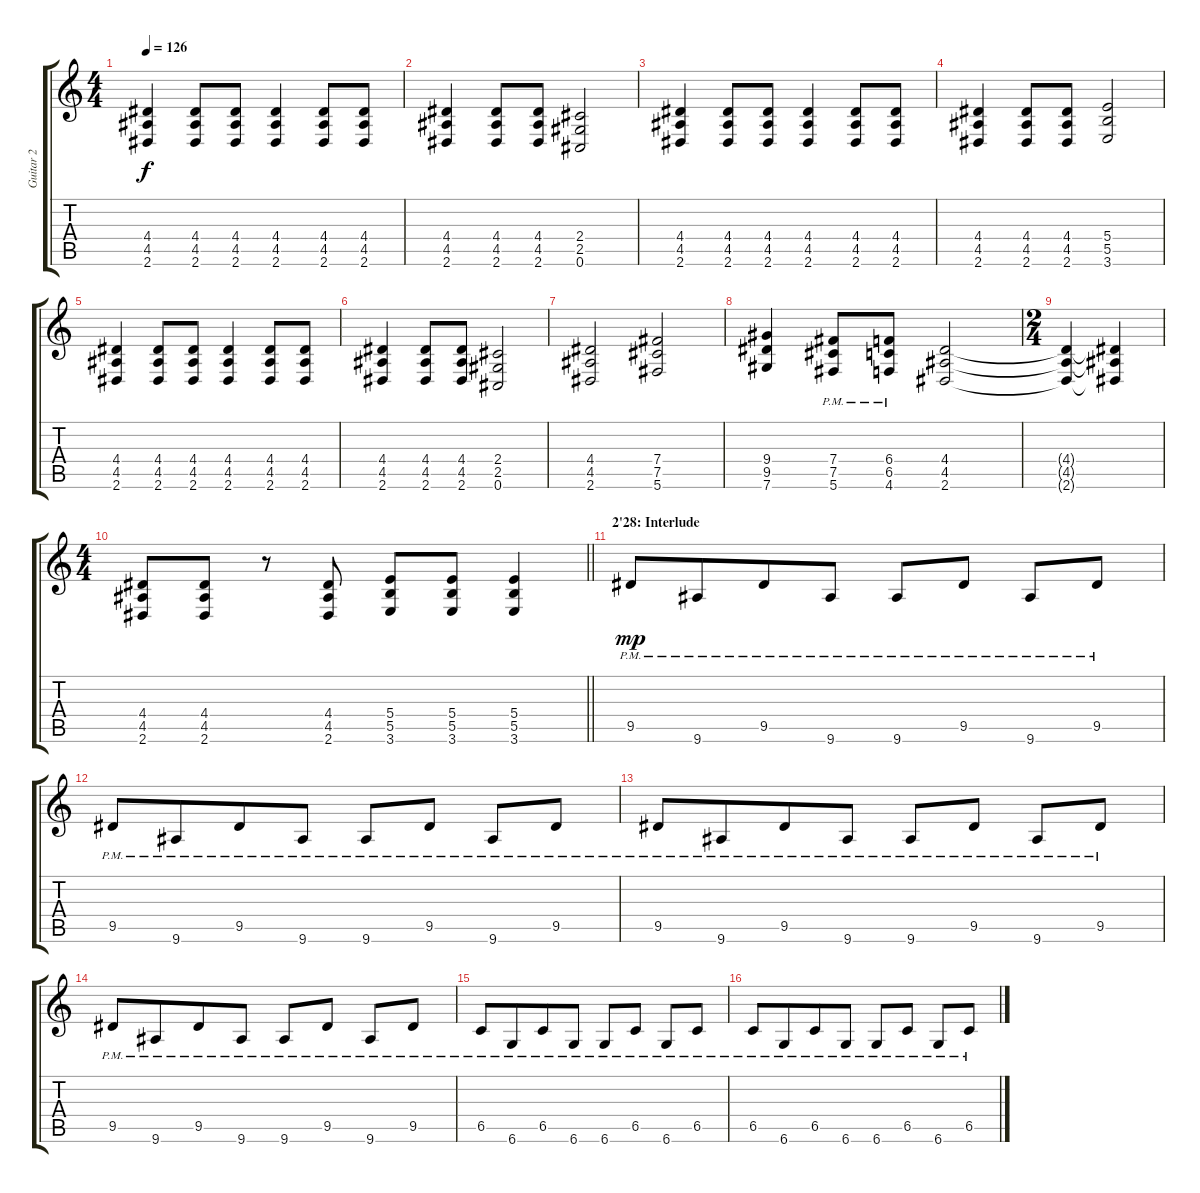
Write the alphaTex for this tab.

\track ("Guitar 2" "Guitar 2") {instrument distortionguitar}
\staff {score tabs}
\tuning (Db4 Ab3 E3 B2 Gb2 Db2) {hide}
\ts (4 4)
\tempo 126
\clef g2
\ks c
(4.4 4.5 2.6).4{dy f} (4.4 4.5 2.6).8{beam merge} (4.4 4.5 2.6).8 (4.4 4.5 2.6).4 (4.4 4.5 2.6).8{beam merge} (4.4 4.5 2.6).8 |
(4.4 4.5 2.6).4 (4.4 4.5 2.6).8{beam merge} (4.4 4.5 2.6).8 (2.4 2.5 0.6).2 |
(4.4 4.5 2.6).4 (4.4 4.5 2.6).8{beam merge} (4.4 4.5 2.6).8 (4.4 4.5 2.6).4 (4.4 4.5 2.6).8{beam merge} (4.4 4.5 2.6).8 |
(4.4 4.5 2.6).4 (4.4 4.5 2.6).8{beam merge} (4.4 4.5 2.6).8 (5.4 5.5 3.6).2 |
(4.4 4.5 2.6).4 (4.4 4.5 2.6).8{beam merge} (4.4 4.5 2.6).8 (4.4 4.5 2.6).4 (4.4 4.5 2.6).8{beam merge} (4.4 4.5 2.6).8 |
(4.4 4.5 2.6).4 (4.4 4.5 2.6).8{beam merge} (4.4 4.5 2.6).8 (2.4 2.5 0.6).2 |
(4.4 4.5 2.6).2 (7.4 7.5 5.6).2 |
(9.4 9.5 7.6).4 (7.4{pm} 7.5{pm} 5.6{pm}).8 (6.4{pm} 6.5{pm} 4.6{pm}).8 (4.4 4.5 2.6).2 |
\ts (2 4)
(4.4{t} 4.5{t} 2.6{t}).4 (4.4{t} 4.5{t} 2.6{t}).4 |
\ts (4 4)
\barLineRight lightlight
(4.4 4.5 2.6).8{beam merge} (4.4 4.5 2.6).8 r.8 (4.4 4.5 2.6).8 (5.4 5.5 3.6).8 (5.4 5.5 3.6).8 (5.4 5.5 3.6).4 |
\section ("" "2'28: Interlude")
9.5{pm}.8{dy mp} 9.6{pm}.8{beam merge} 9.5{pm}.8 9.6{pm}.8 9.6{pm}.8{beam merge} 9.5{pm}.8 9.6{pm}.8{beam merge} 9.5{pm}.8 |
9.5{pm}.8 9.6{pm}.8{beam merge} 9.5{pm}.8 9.6{pm}.8 9.6{pm}.8{beam merge} 9.5{pm}.8 9.6{pm}.8{beam merge} 9.5{pm}.8 |
9.5{pm}.8 9.6{pm}.8{beam merge} 9.5{pm}.8 9.6{pm}.8 9.6{pm}.8{beam merge} 9.5{pm}.8 9.6{pm}.8{beam merge} 9.5{pm}.8 |
9.5{pm}.8 9.6{pm}.8{beam merge} 9.5{pm}.8 9.6{pm}.8 9.6{pm}.8{beam merge} 9.5{pm}.8 9.6{pm}.8{beam merge} 9.5{pm}.8 |
6.5{pm}.8 6.6{pm}.8{beam merge} 6.5{pm}.8 6.6{pm}.8 6.6{pm}.8{beam merge} 6.5{pm}.8 6.6{pm}.8 6.5{pm}.8 |
6.5{pm}.8 6.6{pm}.8{beam merge} 6.5{pm}.8 6.6{pm}.8 6.6{pm}.8{beam merge} 6.5{pm}.8 6.6{pm}.8 6.5{pm}.8
